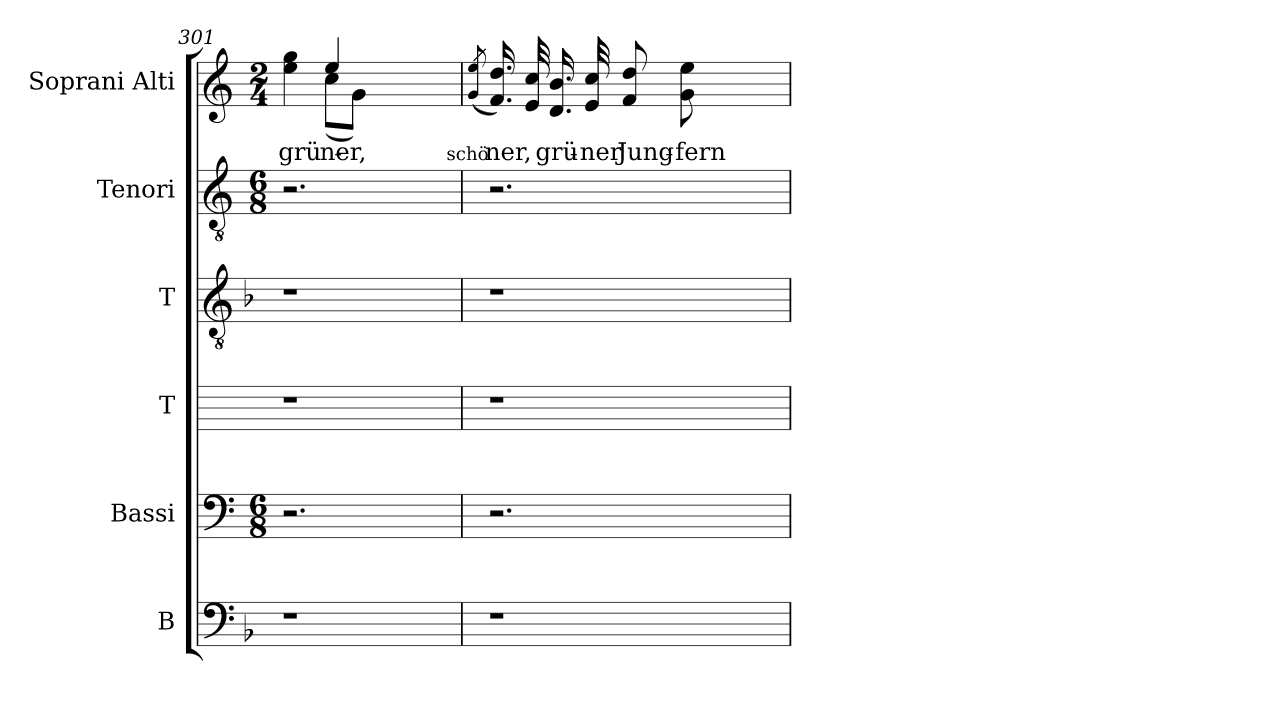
**kern	**kern	**kern	**kern	**kern	**kern	**text
*part6	*part5	*part4	*part3	*part2	*part1	*part1
*staff6	*staff5	*staff4	*staff3	*staff2	*staff1	*staff1
*I"B	*I"Bassi	*I"T	*I"T	*I"Tenori	*I"Soprani  Alti	*
*I'B	*I'B	*I'T	*I'T	*I'T	*I'S  A	*
*clefF4	*clefF4	*	*clefGv2	*clefGv2	*clefG2	*
*k[b-]	*k[]	*	*k[b-]	*k[]	*k[]	*
*F:	*C:	*	*F:	*C:	*C:	*
*	*M6/8	*	*	*M6/8	*M2/4	*
=301	=301	=301	=301	=301	=301	=301
*	*	*	*	*	*^	*
!	!	!	!	!	!	!	!LO:LY:b
1r	2.r	1r	1r	2.r	4ryy	4gg\ 4ee\	grü-
!	!	!	!	!	!	!	!LO:LY:b:rj
.	.	.	.	.	4ee/	(<8cc\L	-ner,
.	.	.	.	.	.	8g\J)	.
.	.	.	.	.	2ryy	2ryy	.
.	4ryy	.	.	4ryy	.	.	.
*	*	*	*	*	*v	*v	*
!!LO:LB:g=z
=302	=302	=302	=302	=302	=302	=302
!	!	!	!	!	!	!LO:LY:b
.	.	.	.	.	(<8qee/ 8qg/	schö-
!	!	!	!	!	!	!LO:LY:b
1r	2.r	1r	1r	2.r	16.dd/ 16.f/)	-ner,
.	.	.	.	.	32cc/ 32e/	.
!	!	!	!	!	!	!LO:LY:b:cj
.	.	.	.	.	16.b/ 16.d/	grü-
!	!	!	!	!	!	!LO:LY:b:cj
.	.	.	.	.	32cc/ 32e/	-ner
!	!	!	!	!	!	!LO:LY:b
.	.	.	.	.	8dd/ 8f/	Jung-
!	!	!	!	!	!	!LO:LY:b:rj
.	.	.	.	.	8ee\ 8g\	-fern-
.	.	.	.	.	2ryy	.
.	4ryy	.	.	4ryy	.	.
=	=	=	=	=	=	=
*-	*-	*-	*-	*-	*-	*-
